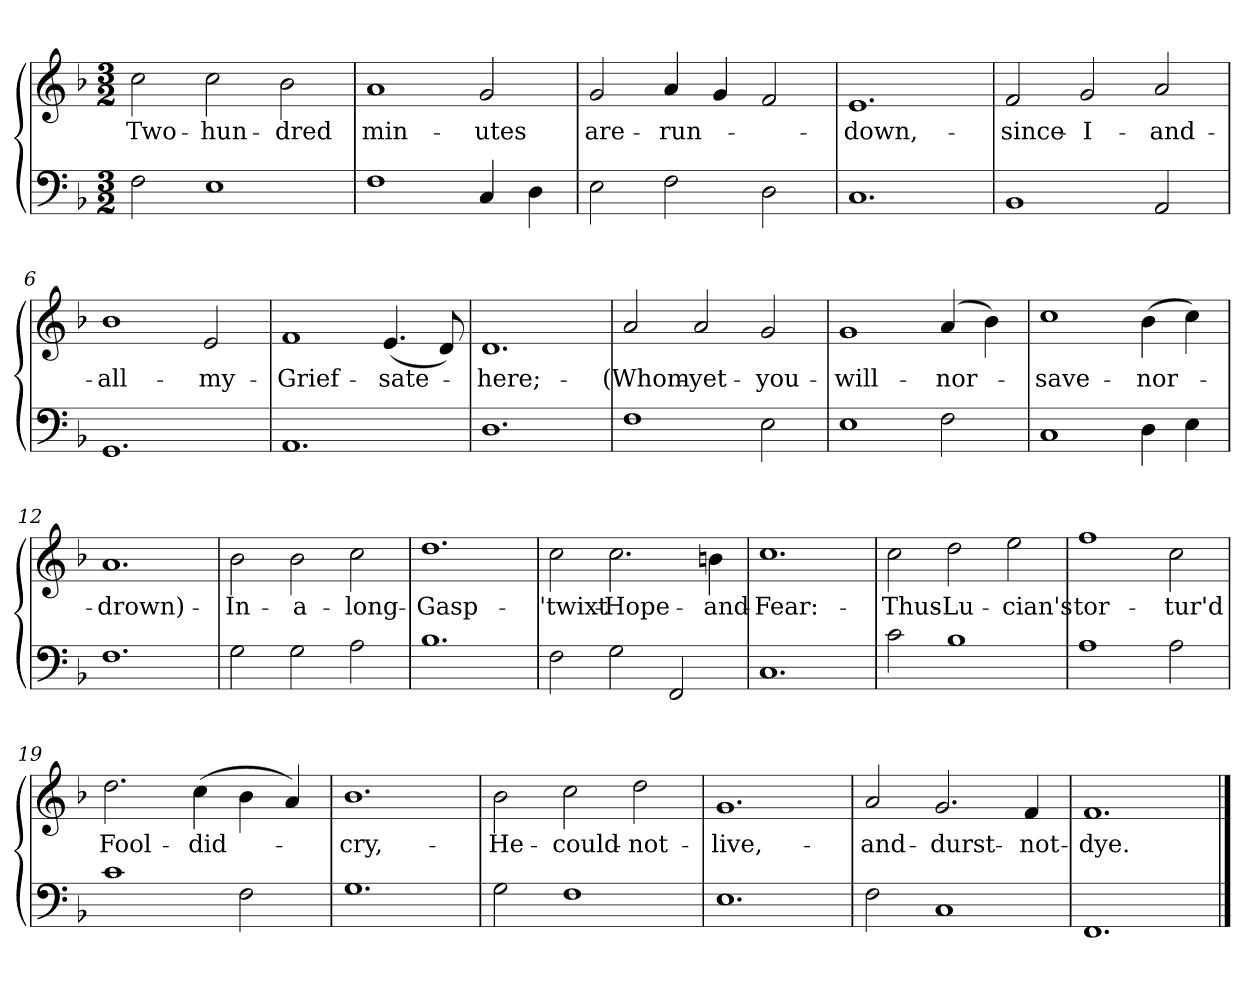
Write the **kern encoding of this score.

**kern	**kern	**text
*part2	*part1	*part1
*staff2	*staff1	*staff1
*clefF4	*clefG2	*
*k[b-]	*k[b-]	*
*F:	*F:	*
*M3/2	*M3/2	*
=1	=1	=1
2F\	2cc\	Two-
1E\	2cc\	hun-
.	2b-\	-dred
=2	=2	=2
1F\	1a/	min-
4C/	2g/	-utes
4D\	.	.
=3	=3	=3
2E\	2g/	are-
2F\	4a/	run-
.	4g/	.
2D\	2f/	.
=4	=4	=4
1.C/	1.e/	down,-
=5	=5	=5
1BB-/	2f/	since-
.	2g/	I-
2AA/	2a/	and-
=6	=6	=6
1.GG/	1b-\	all-
.	2e/	my-
!!LO:LB:g=z
=7	=7	=7
1.AA/	1f/	Grief-
.	(4.e/	sate-
.	8d/)	.
=8	=8	=8
1.D\	1.d/	here;-
=9	=9	=9
1F\	2a/	(Whom-
.	2a/	yet-
2E\	2g/	you-
=10	=10	=10
1E\	1g/	will-
2F\	(4a/	nor-
.	4b-\)	.
=11	=11	=11
1C/	1cc\	save-
4D\	(4b-\	nor-
4E\	4cc\)	.
=12	=12	=12
1.F\	1.a/	drown)-
=13	=13	=13
2G\	2b-\	In-
2G\	2b-\	a-
2A\	2cc\	long-
!!LO:LB:g=z
=14	=14	=14
1.B-\	1.dd\	Gasp-
=15	=15	=15
2F\	2cc\	'twixt-
2G\	2.cc\	Hope-
2FF/	.	.
.	4bn\	and-
=16	=16	=16
1.C/	1.cc\	Fear:-
=17	=17	=17
2c\	2cc\	Thus-
!	!	!LO:LY:i
1B-\	2dd\	Lu-
!	!	!LO:LY:i
.	2ee\	-cian's
=18	=18	=18
1A\	1ff\	tor-
2A\	2cc\	-tur'd
!!LO:LB:g=z
=19	=19	=19
1c\	2.dd\	Fool-
.	(4cc\	did-
2F\	4b-\	.
.	4a/)	.
=20	=20	=20
1.G\	1.b-\	cry,-
=21	=21	=21
2G\	2b-\	He-
1F\	2cc\	could-
.	2dd\	not-
=22	=22	=22
1.E\	1.g/	live,-
=23	=23	=23
2F\	2a/	and-
1C/	2.g/	durst-
.	4f/	not-
=24	=24	=24
1.FF/	1.f/	dye.-
==	==	==
*-	*-	*-
